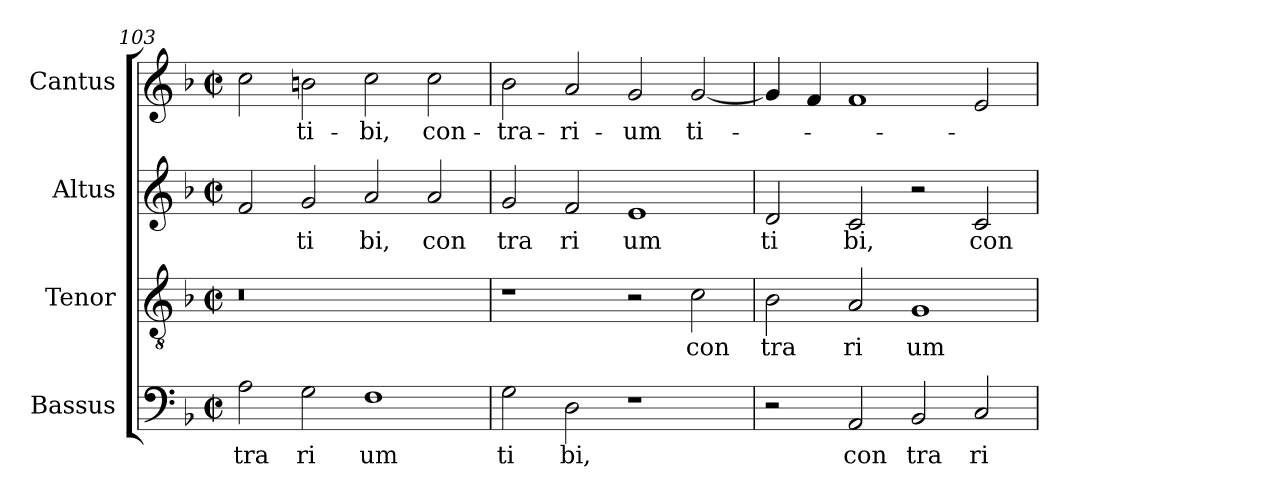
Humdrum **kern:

**kern	**text	**kern	**text	**kern	**text	**kern	**text
*part4	*part4	*part3	*part3	*part2	*part2	*part1	*part1
*staff4	*staff4	*staff3	*staff3	*staff2	*staff2	*staff1	*staff1
*I"Bassus	*	*I"Tenor	*	*I"Altus	*	*I"Cantus	*
*clefF4	*	*clefGv2	*	*clefG2	*	*clefG2	*
*k[b-]	*	*k[b-]	*	*k[b-]	*	*k[b-]	*
*F:	*	*F:	*	*F:	*	*F:	*
*M2/2	*	*M2/2	*	*M2/2	*	*M2/2	*
*met(c|)	*	*met(c|)	*	*met(c|)	*	*met(c|)	*
=103	=103	=103	=103	=103	=103	=103	=103
!	!LO:LY:b:cj	!	!	!	!	!	!
2A\	tra	0r	.	2f/	.	2cc\	.
!	!LO:LY:b:cj	!	!	!	!LO:LY:b:cj	!	!LO:LY:b:cj
2G\	ri	.	.	2g/	ti	2b\	ti-
!	!LO:LY:b:cj	!	!	!	!LO:LY:b:cj	!	!LO:LY:b:cj
1F	um	.	.	2a/	bi,	2cc\	-bi,
!	!	!	!	!	!LO:LY:b:cj	!	!LO:LY:b:cj
.	.	.	.	2a/	con	2cc\	con-
=104	=104	=104	=104	=104	=104	=104	=104
!	!LO:LY:b:cj	!	!	!	!LO:LY:b:cj	!	!LO:LY:b:cj
2G\	ti	1r	.	2g/	tra	2b-\	-tra-
!	!LO:LY:b:cj	!	!	!	!LO:LY:b:cj	!	!LO:LY:b:cj
2D\	bi,	.	.	2f/	ri	2a/	-ri-
!	!	!	!	!	!LO:LY:b:cj	!	!LO:LY:b:cj
1r	.	2r	.	1e	um	2g/	-um
!	!	!	!LO:LY:b:cj	!	!	!	!LO:LY:b:cj
.	.	2c\	con	.	.	[<2g/	ti-
=105	=105	=105	=105	=105	=105	=105	=105
!	!	!	!LO:LY:b:cj	!	!LO:LY:b:cj	!	!
2r	.	2B-\	tra	2d/	ti	4g/]	.
.	.	.	.	.	.	4f/	.
!	!LO:LY:b:cj	!	!LO:LY:b:cj	!	!LO:LY:b:cj	!	!
2AA/	con	2A/	ri	2c/	bi,	1f	.
!	!LO:LY:b:cj	!	!LO:LY:b:cj	!	!	!	!
2BB-/	tra	1G	um	2r	.	.	.
!	!LO:LY:b:cj	!	!	!	!LO:LY:b:cj	!	!
2C/	ri	.	.	2c/	con	2e/	.
=	=	=	=	=	=	=	=
*-	*-	*-	*-	*-	*-	*-	*-
